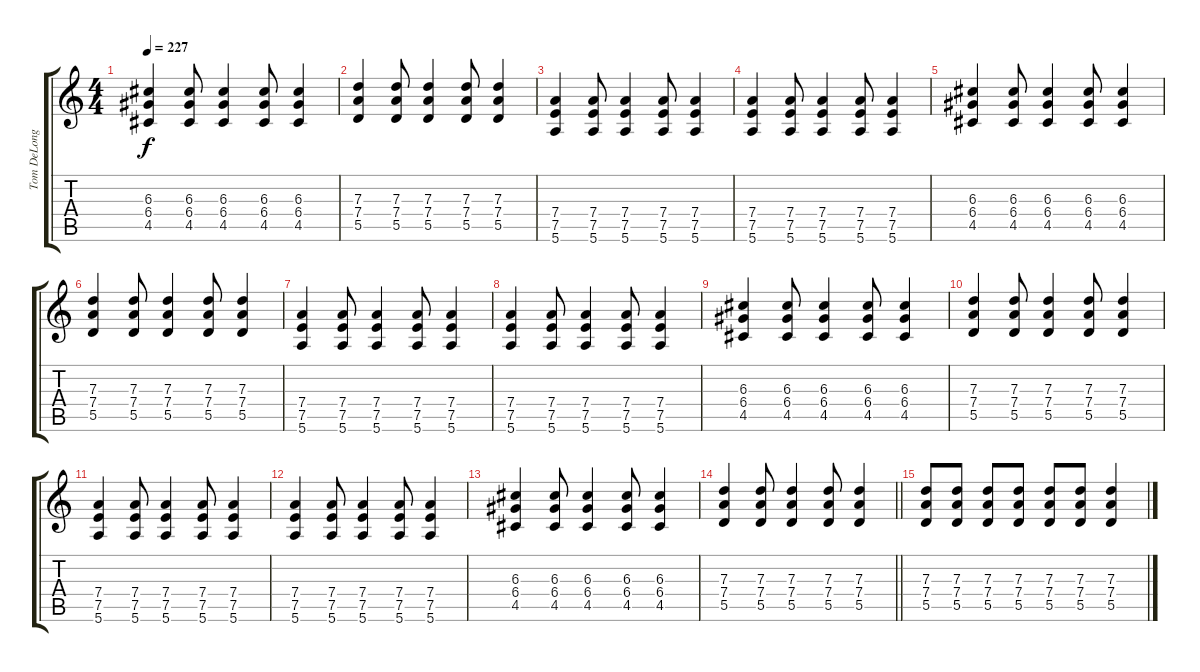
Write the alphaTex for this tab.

\track ("Tom DeLonge - Lead Guitar" "Tom DeLong") {instrument overdrivenguitar}
\staff {score tabs}
\tuning (E4 B3 G3 D3 A2 E2) {hide}
\ts (4 4)
\tempo 227
\clef g2
\ks c
(6.3 6.4 4.5).4{dy f} (6.3 6.4 4.5).8 (6.3 6.4 4.5).4 (6.3 6.4 4.5).8 (6.3 6.4 4.5).4 |
(7.3 7.4 5.5).4 (7.3 7.4 5.5).8 (7.3 7.4 5.5).4 (7.3 7.4 5.5).8 (7.3 7.4 5.5).4 |
(7.4 7.5 5.6).4 (7.4 7.5 5.6).8 (7.4 7.5 5.6).4 (7.4 7.5 5.6).8 (7.4 7.5 5.6).4 |
(7.4 7.5 5.6).4 (7.4 7.5 5.6).8 (7.4 7.5 5.6).4 (7.4 7.5 5.6).8 (7.4 7.5 5.6).4 |
(6.3 6.4 4.5).4 (6.3 6.4 4.5).8 (6.3 6.4 4.5).4 (6.3 6.4 4.5).8 (6.3 6.4 4.5).4 |
(7.3 7.4 5.5).4 (7.3 7.4 5.5).8 (7.3 7.4 5.5).4 (7.3 7.4 5.5).8 (7.3 7.4 5.5).4 |
(7.4 7.5 5.6).4 (7.4 7.5 5.6).8 (7.4 7.5 5.6).4 (7.4 7.5 5.6).8 (7.4 7.5 5.6).4 |
(7.4 7.5 5.6).4 (7.4 7.5 5.6).8 (7.4 7.5 5.6).4 (7.4 7.5 5.6).8 (7.4 7.5 5.6).4 |
(6.3 6.4 4.5).4 (6.3 6.4 4.5).8 (6.3 6.4 4.5).4 (6.3 6.4 4.5).8 (6.3 6.4 4.5).4 |
(7.3 7.4 5.5).4 (7.3 7.4 5.5).8 (7.3 7.4 5.5).4 (7.3 7.4 5.5).8 (7.3 7.4 5.5).4 |
(7.4 7.5 5.6).4 (7.4 7.5 5.6).8 (7.4 7.5 5.6).4 (7.4 7.5 5.6).8 (7.4 7.5 5.6).4 |
(7.4 7.5 5.6).4 (7.4 7.5 5.6).8 (7.4 7.5 5.6).4 (7.4 7.5 5.6).8 (7.4 7.5 5.6).4 |
(6.3 6.4 4.5).4 (6.3 6.4 4.5).8 (6.3 6.4 4.5).4 (6.3 6.4 4.5).8 (6.3 6.4 4.5).4 |
\barLineRight lightlight
(7.3 7.4 5.5).4 (7.3 7.4 5.5).8 (7.3 7.4 5.5).4 (7.3 7.4 5.5).8 (7.3 7.4 5.5).4 |
(7.3 7.4 5.5).8 (7.3 7.4 5.5).8 (7.3 7.4 5.5).8 (7.3 7.4 5.5).8 (7.3 7.4 5.5).8 (7.3 7.4 5.5).8 (7.3 7.4 5.5).4
